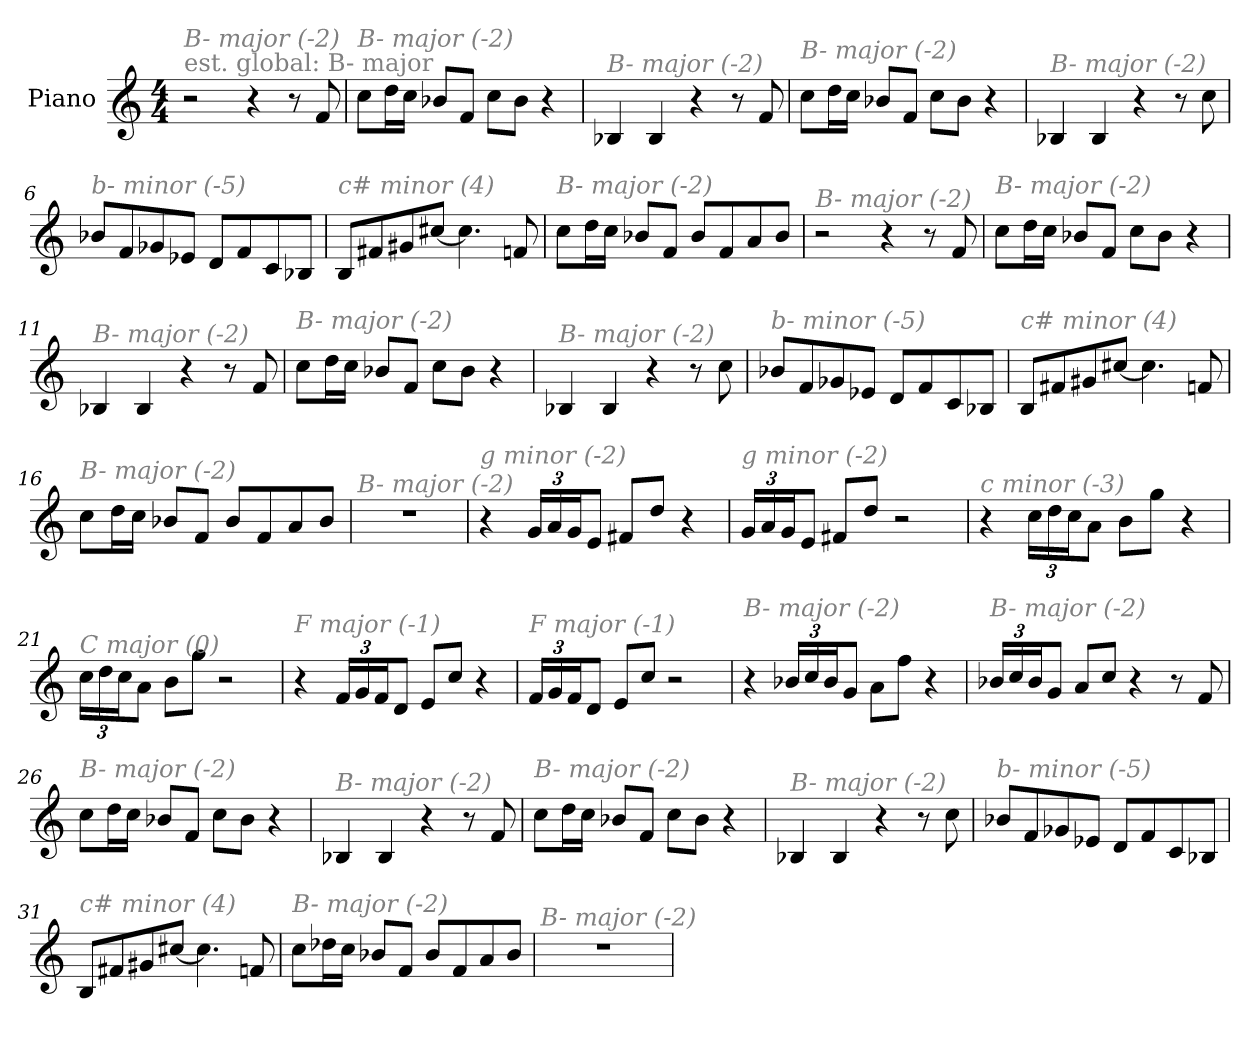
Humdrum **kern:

**kern
*part1
*staff1
*I"Piano
*I'Pno
*clefG2
*k[]
*M4/4
*MM210
=1
!LO:TX:a:color=#808080:t=est. global&colon; B- major
!LO:TX:i:color=#808080:t=B- major (-2)
2r
4r
8r
8f/
=2
!LO:TX:i:color=#808080:t=B- major (-2)
8cc\L
16dd\L
16cc\JJ
8b-X/L
8f/J
8cc\L
8b-\J
4r
=3
!LO:TX:i:color=#808080:t=B- major (-2)
4B-X/
4B-/
4r
8r
8f/
=4
!LO:TX:i:color=#808080:t=B- major (-2)
8cc\L
16dd\L
16cc\JJ
8b-X/L
8f/J
8cc\L
8b-\J
4r
!!LO:LB:g=z
=5
!LO:TX:i:color=#808080:t=B- major (-2)
4B-X/
4B-/
4r
8r
8cc\
=6
!LO:TX:i:color=#808080:t=b- minor (-5)
8b-X/L
8f/
8g-X/
8e-X/J
8d/L
8f/
8c/
8B-X/J
=7
!LO:TX:i:color=#808080:t=c# minor (4)
8B/L
8f#X/
8g#X/
[8cc#X/J
4.cc#\]
8fn/
=8
!LO:TX:i:color=#808080:t=B- major (-2)
8cc\L
16dd\L
16cc\JJ
8b-X/L
8f/J
8b-/L
8f/
8a/
8b-/J
!!LO:LB:g=z
=9
!LO:TX:i:color=#808080:t=B- major (-2)
2r
4r
8r
8f/
=10
!LO:TX:i:color=#808080:t=B- major (-2)
8cc\L
16dd\L
16cc\JJ
8b-X/L
8f/J
8cc\L
8b-\J
4r
=11
!LO:TX:i:color=#808080:t=B- major (-2)
4B-X/
4B-/
4r
8r
8f/
=12
!LO:TX:i:color=#808080:t=B- major (-2)
8cc\L
16dd\L
16cc\JJ
8b-X/L
8f/J
8cc\L
8b-\J
4r
=13
!LO:TX:i:color=#808080:t=B- major (-2)
4B-X/
4B-/
4r
8r
8cc\
!!LO:LB:g=z
=14
!LO:TX:i:color=#808080:t=b- minor (-5)
8b-X/L
8f/
8g-X/
8e-X/J
8d/L
8f/
8c/
8B-X/J
=15
!LO:TX:i:color=#808080:t=c# minor (4)
8B/L
8f#X/
8g#X/
[8cc#X/J
4.cc#\]
8fn/
=16
!LO:TX:i:color=#808080:t=B- major (-2)
8cc\L
16dd\L
16cc\JJ
8b-X/L
8f/J
8b-/L
8f/
8a/
8b-/J
=17
!LO:TX:i:color=#808080:t=B- major (-2)
1r
=18
!LO:TX:i:color=#808080:t=g minor (-2)
4r
*Xbrackettup
24g/LL
24a/
24g/J
8e/J
8f#X/L
8dd/J
4r
!!LO:LB:g=z
=19
!LO:TX:i:color=#808080:t=g minor (-2)
24g/LL
24a/
24g/J
8e/J
8f#X/L
8dd/J
2r
=20
!LO:TX:i:color=#808080:t=c minor (-3)
4r
24cc\LL
24dd\
24cc\J
8a\J
8b\L
8gg\J
4r
=21
!LO:TX:i:color=#808080:t=C major (0)
24cc\LL
24dd\
24cc\J
8a\J
8b\L
8gg\J
2r
=22
!LO:TX:i:color=#808080:t=F major (-1)
4r
24f/LL
24g/
24f/J
8d/J
8e/L
8cc/J
4r
!!LO:LB:g=z
=23
!LO:TX:i:color=#808080:t=F major (-1)
24f/LL
24g/
24f/J
8d/J
8e/L
8cc/J
2r
=24
!LO:TX:i:color=#808080:t=B- major (-2)
4r
24b-X/LL
24cc/
24b-/J
8g/J
8a\L
8ff\J
4r
=25
!LO:TX:i:color=#808080:t=B- major (-2)
24b-X/LL
24cc/
24b-/J
8g/J
8a/L
8cc/J
4r
8r
8f/
=26
!LO:TX:i:color=#808080:t=B- major (-2)
8cc\L
16dd\L
16cc\JJ
8b-X/L
8f/J
8cc\L
8b-\J
4r
!!LO:LB:g=z
=27
!LO:TX:i:color=#808080:t=B- major (-2)
4B-X/
4B-/
4r
8r
8f/
=28
!LO:TX:i:color=#808080:t=B- major (-2)
8cc\L
16dd\L
16cc\JJ
8b-X/L
8f/J
8cc\L
8b-\J
4r
=29
!LO:TX:i:color=#808080:t=B- major (-2)
4B-X/
4B-/
4r
8r
8cc\
=30
!LO:TX:i:color=#808080:t=b- minor (-5)
8b-X/L
8f/
8g-X/
8e-X/J
8d/L
8f/
8c/
8B-X/J
!!LO:LB:g=z
=31
!LO:TX:i:color=#808080:t=c# minor (4)
8B/L
8f#X/
8g#X/
[8cc#X/J
4.cc#\]
8fn/
=32
!LO:TX:i:color=#808080:t=B- major (-2)
8cc\L
16dd-X\L
16cc\JJ
8b-X/L
8f/J
8b-/L
8f/
8a/
8b-/J
=33
!LO:TX:i:color=#808080:t=B- major (-2)
1r
=
*-
